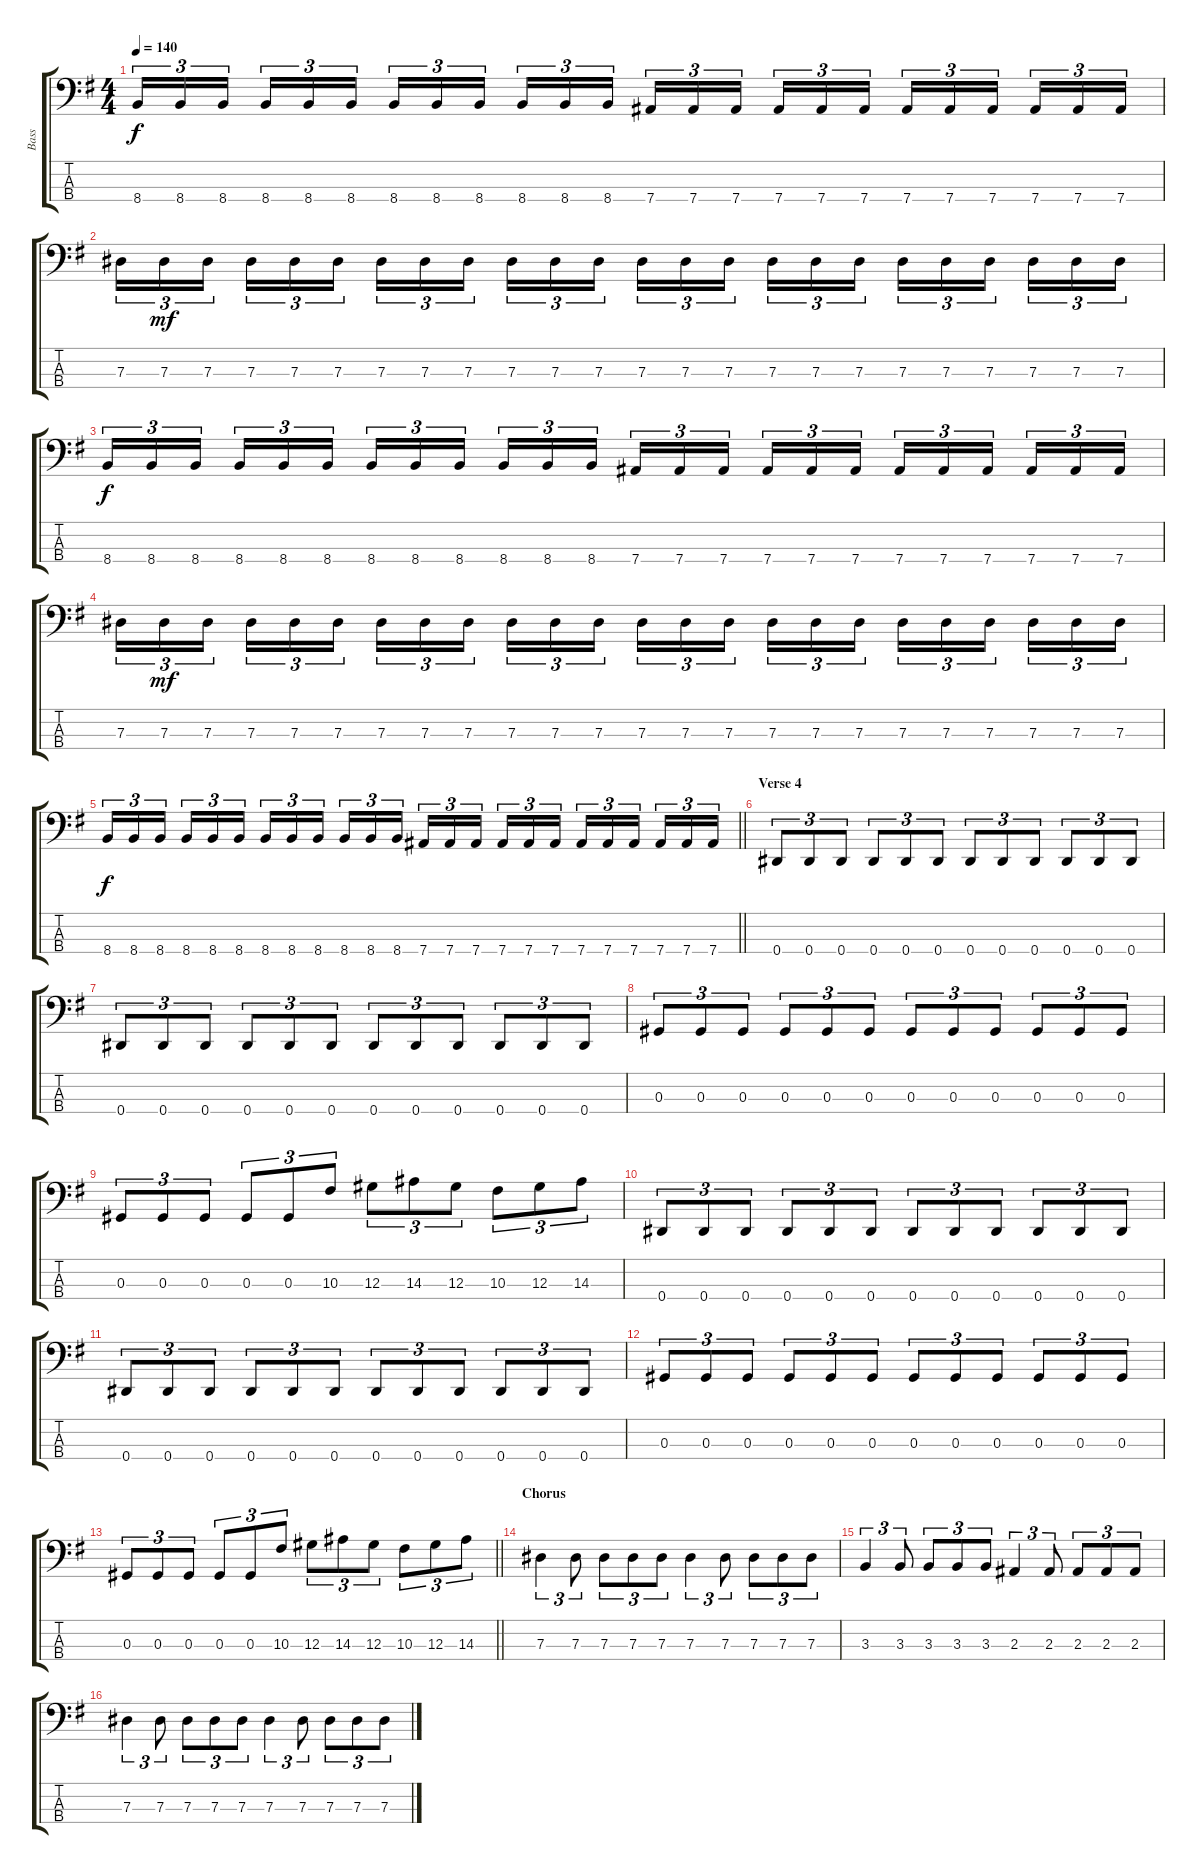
\track ("Bass" "Bass") {instrument electricbassfinger}
\staff {score tabs}
\tuning (Gb2 Db2 Ab1 Eb1) {hide}
\ts (4 4)
\tempo 140
\clef f4
\ks eminor
8.4.16{tu (3 2) dy f} 8.4.16{tu (3 2)} 8.4.16{tu (3 2) beam splitsecondary} 8.4.16{tu (3 2)} 8.4.16{tu (3 2)} 8.4.16{tu (3 2)} 8.4.16{tu (3 2)} 8.4.16{tu (3 2)} 8.4.16{tu (3 2) beam splitsecondary} 8.4.16{tu (3 2)} 8.4.16{tu (3 2)} 8.4.16{tu (3 2)} 7.4.16{tu (3 2)} 7.4.16{tu (3 2)} 7.4.16{tu (3 2) beam splitsecondary} 7.4.16{tu (3 2)} 7.4.16{tu (3 2)} 7.4.16{tu (3 2)} 7.4.16{tu (3 2)} 7.4.16{tu (3 2)} 7.4.16{tu (3 2) beam splitsecondary} 7.4.16{tu (3 2)} 7.4.16{tu (3 2)} 7.4.16{tu (3 2)} |
7.3.16{tu (3 2)} 7.3.16{tu (3 2) dy mf} 7.3.16{tu (3 2) beam splitsecondary} 7.3.16{tu (3 2)} 7.3.16{tu (3 2)} 7.3.16{tu (3 2)} 7.3.16{tu (3 2)} 7.3.16{tu (3 2)} 7.3.16{tu (3 2) beam splitsecondary} 7.3.16{tu (3 2)} 7.3.16{tu (3 2)} 7.3.16{tu (3 2)} 7.3.16{tu (3 2)} 7.3.16{tu (3 2)} 7.3.16{tu (3 2) beam splitsecondary} 7.3.16{tu (3 2)} 7.3.16{tu (3 2)} 7.3.16{tu (3 2)} 7.3.16{tu (3 2)} 7.3.16{tu (3 2)} 7.3.16{tu (3 2) beam splitsecondary} 7.3.16{tu (3 2)} 7.3.16{tu (3 2)} 7.3.16{tu (3 2)} |
8.4.16{tu (3 2) dy f} 8.4.16{tu (3 2)} 8.4.16{tu (3 2) beam splitsecondary} 8.4.16{tu (3 2)} 8.4.16{tu (3 2)} 8.4.16{tu (3 2)} 8.4.16{tu (3 2)} 8.4.16{tu (3 2)} 8.4.16{tu (3 2) beam splitsecondary} 8.4.16{tu (3 2)} 8.4.16{tu (3 2)} 8.4.16{tu (3 2)} 7.4.16{tu (3 2)} 7.4.16{tu (3 2)} 7.4.16{tu (3 2) beam splitsecondary} 7.4.16{tu (3 2)} 7.4.16{tu (3 2)} 7.4.16{tu (3 2)} 7.4.16{tu (3 2)} 7.4.16{tu (3 2)} 7.4.16{tu (3 2) beam splitsecondary} 7.4.16{tu (3 2)} 7.4.16{tu (3 2)} 7.4.16{tu (3 2)} |
7.3.16{tu (3 2)} 7.3.16{tu (3 2) dy mf} 7.3.16{tu (3 2) beam splitsecondary} 7.3.16{tu (3 2)} 7.3.16{tu (3 2)} 7.3.16{tu (3 2)} 7.3.16{tu (3 2)} 7.3.16{tu (3 2)} 7.3.16{tu (3 2) beam splitsecondary} 7.3.16{tu (3 2)} 7.3.16{tu (3 2)} 7.3.16{tu (3 2)} 7.3.16{tu (3 2)} 7.3.16{tu (3 2)} 7.3.16{tu (3 2) beam splitsecondary} 7.3.16{tu (3 2)} 7.3.16{tu (3 2)} 7.3.16{tu (3 2)} 7.3.16{tu (3 2)} 7.3.16{tu (3 2)} 7.3.16{tu (3 2) beam splitsecondary} 7.3.16{tu (3 2)} 7.3.16{tu (3 2)} 7.3.16{tu (3 2)} |
\barLineRight lightlight
8.4.16{tu (3 2) dy f} 8.4.16{tu (3 2)} 8.4.16{tu (3 2) beam splitsecondary} 8.4.16{tu (3 2)} 8.4.16{tu (3 2)} 8.4.16{tu (3 2)} 8.4.16{tu (3 2)} 8.4.16{tu (3 2)} 8.4.16{tu (3 2) beam splitsecondary} 8.4.16{tu (3 2)} 8.4.16{tu (3 2)} 8.4.16{tu (3 2)} 7.4.16{tu (3 2)} 7.4.16{tu (3 2)} 7.4.16{tu (3 2) beam splitsecondary} 7.4.16{tu (3 2)} 7.4.16{tu (3 2)} 7.4.16{tu (3 2)} 7.4.16{tu (3 2)} 7.4.16{tu (3 2)} 7.4.16{tu (3 2) beam splitsecondary} 7.4.16{tu (3 2)} 7.4.16{tu (3 2)} 7.4.16{tu (3 2)} |
\section ("" "Verse 4")
0.4.8{tu (3 2)} 0.4.8{tu (3 2)} 0.4.8{tu (3 2)} 0.4.8{tu (3 2)} 0.4.8{tu (3 2)} 0.4.8{tu (3 2)} 0.4.8{tu (3 2)} 0.4.8{tu (3 2)} 0.4.8{tu (3 2)} 0.4.8{tu (3 2)} 0.4.8{tu (3 2)} 0.4.8{tu (3 2)} |
0.4.8{tu (3 2)} 0.4.8{tu (3 2)} 0.4.8{tu (3 2)} 0.4.8{tu (3 2)} 0.4.8{tu (3 2)} 0.4.8{tu (3 2)} 0.4.8{tu (3 2)} 0.4.8{tu (3 2)} 0.4.8{tu (3 2)} 0.4.8{tu (3 2)} 0.4.8{tu (3 2)} 0.4.8{tu (3 2)} |
0.3.8{tu (3 2)} 0.3.8{tu (3 2)} 0.3.8{tu (3 2)} 0.3.8{tu (3 2)} 0.3.8{tu (3 2)} 0.3.8{tu (3 2)} 0.3.8{tu (3 2)} 0.3.8{tu (3 2)} 0.3.8{tu (3 2)} 0.3.8{tu (3 2)} 0.3.8{tu (3 2)} 0.3.8{tu (3 2)} |
0.3.8{tu (3 2)} 0.3.8{tu (3 2)} 0.3.8{tu (3 2)} 0.3.8{tu (3 2)} 0.3.8{tu (3 2)} 10.3.8{tu (3 2)} 12.3.8{tu (3 2)} 14.3.8{tu (3 2)} 12.3.8{tu (3 2)} 10.3.8{tu (3 2)} 12.3.8{tu (3 2)} 14.3.8{tu (3 2)} |
0.4.8{tu (3 2)} 0.4.8{tu (3 2)} 0.4.8{tu (3 2)} 0.4.8{tu (3 2)} 0.4.8{tu (3 2)} 0.4.8{tu (3 2)} 0.4.8{tu (3 2)} 0.4.8{tu (3 2)} 0.4.8{tu (3 2)} 0.4.8{tu (3 2)} 0.4.8{tu (3 2)} 0.4.8{tu (3 2)} |
0.4.8{tu (3 2)} 0.4.8{tu (3 2)} 0.4.8{tu (3 2)} 0.4.8{tu (3 2)} 0.4.8{tu (3 2)} 0.4.8{tu (3 2)} 0.4.8{tu (3 2)} 0.4.8{tu (3 2)} 0.4.8{tu (3 2)} 0.4.8{tu (3 2)} 0.4.8{tu (3 2)} 0.4.8{tu (3 2)} |
0.3.8{tu (3 2)} 0.3.8{tu (3 2)} 0.3.8{tu (3 2)} 0.3.8{tu (3 2)} 0.3.8{tu (3 2)} 0.3.8{tu (3 2)} 0.3.8{tu (3 2)} 0.3.8{tu (3 2)} 0.3.8{tu (3 2)} 0.3.8{tu (3 2)} 0.3.8{tu (3 2)} 0.3.8{tu (3 2)} |
\barLineRight lightlight
0.3.8{tu (3 2)} 0.3.8{tu (3 2)} 0.3.8{tu (3 2)} 0.3.8{tu (3 2)} 0.3.8{tu (3 2)} 10.3.8{tu (3 2)} 12.3.8{tu (3 2)} 14.3.8{tu (3 2)} 12.3.8{tu (3 2)} 10.3.8{tu (3 2)} 12.3.8{tu (3 2)} 14.3.8{tu (3 2)} |
\section ("" "Chorus")
7.3.4{tu (3 2)} 7.3.8{tu (3 2)} 7.3.8{tu (3 2)} 7.3.8{tu (3 2)} 7.3.8{tu (3 2)} 7.3.4{tu (3 2)} 7.3.8{tu (3 2)} 7.3.8{tu (3 2)} 7.3.8{tu (3 2)} 7.3.8{tu (3 2)} |
3.3.4{tu (3 2)} 3.3.8{tu (3 2)} 3.3.8{tu (3 2)} 3.3.8{tu (3 2)} 3.3.8{tu (3 2)} 2.3.4{tu (3 2)} 2.3.8{tu (3 2)} 2.3.8{tu (3 2)} 2.3.8{tu (3 2)} 2.3.8{tu (3 2)} |
7.3.4{tu (3 2)} 7.3.8{tu (3 2)} 7.3.8{tu (3 2)} 7.3.8{tu (3 2)} 7.3.8{tu (3 2)} 7.3.4{tu (3 2)} 7.3.8{tu (3 2)} 7.3.8{tu (3 2)} 7.3.8{tu (3 2)} 7.3.8{tu (3 2)}
